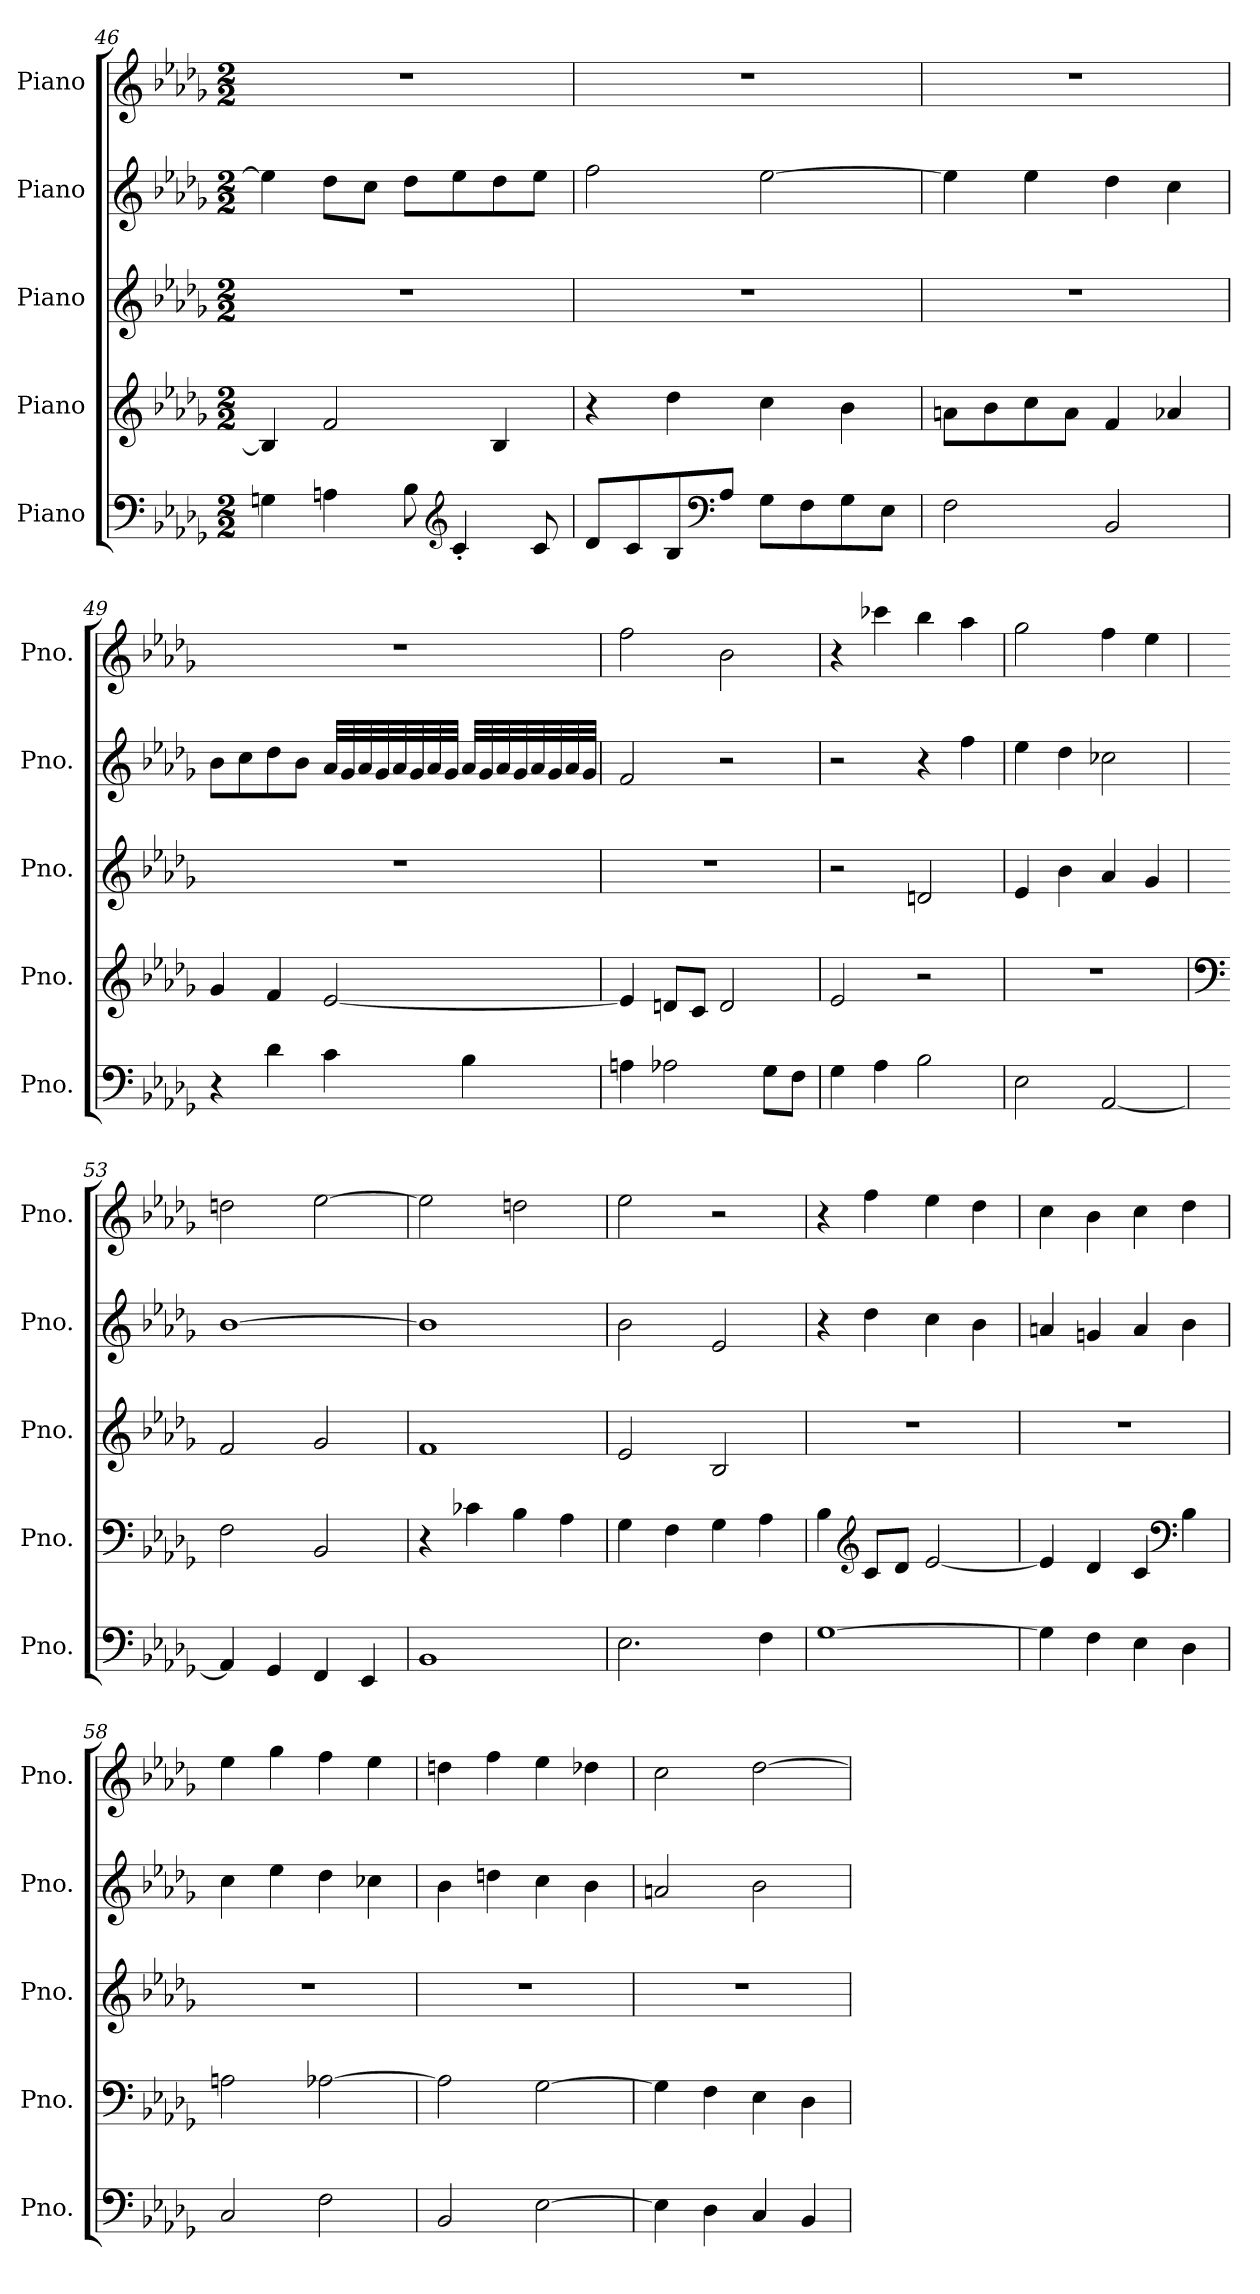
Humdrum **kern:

**kern	**kern	**kern	**kern	**kern
*part5	*part4	*part3	*part2	*part1
*staff5	*staff4	*staff3	*staff2	*staff1
*I"Piano	*I"Piano	*I"Piano	*I"Piano	*I"Piano
*I'Pno.	*I'Pno.	*I'Pno.	*I'Pno.	*I'Pno.
*clefF4	*clefG2	*clefG2	*clefG2	*clefG2
*k[b-e-a-d-g-]	*k[b-e-a-d-g-]	*k[b-e-a-d-g-]	*k[b-e-a-d-g-]	*k[b-e-a-d-g-]
*M2/2	*M2/2	*M2/2	*M2/2	*M2/2
=46	=46	=46	=46	=46
4Gn\	4B-/]	1r	4ee-\]	1r
4An\	2f/	.	8dd-\L	.
.	.	.	8cc\J	.
8B-\	.	.	8dd-\L	.
*clefG2	*	*	*	*
4c'/	.	.	8ee-\	.
.	4B-/	.	8dd-\	.
8c/	.	.	8ee-\J	.
=47	=47	=47	=47	=47
8d-/L	4r	1r	2ff\	1r
8c/	.	.	.	.
8B-/	4dd-\	.	.	.
*clefF4	*	*	*	*
8A-/J	.	.	.	.
8G-\L	4cc\	.	[2ee-\	.
8F\	.	.	.	.
8G-\	4b-\	.	.	.
8E-\J	.	.	.	.
!!LO:PB:g=z
=48	=48	=48	=48	=48
2F\	8an\L	1r	4ee-\]	1r
.	8b-\	.	.	.
.	8cc\	.	4ee-\	.
.	8a\J	.	.	.
2BB-/	4f/	.	4dd-\	.
.	4a-X/	.	4cc\	.
=49	=49	=49	=49	=49
4r	4g-/	1r	8b-\L	1r
.	.	.	8cc\	.
4d-\	4f/	.	8dd-\	.
.	.	.	8b-\J	.
4c\	[2e-/	.	32a-/LLL	.
.	.	.	32g-/	.
.	.	.	32a-/	.
.	.	.	32g-/	.
.	.	.	32a-/	.
.	.	.	32g-/	.
.	.	.	32a-/	.
.	.	.	32g-/JJJ	.
4B-\	.	.	32a-/LLL	.
.	.	.	32g-/	.
.	.	.	32a-/	.
.	.	.	32g-/	.
.	.	.	32a-/	.
.	.	.	32g-/	.
.	.	.	32a-/	.
.	.	.	32g-/JJJ	.
=50	=50	=50	=50	=50
4An\	4e-/]	1r	2f/	2ff\
2A-X\	8dn/L	.	.	.
.	8c/J	.	.	.
.	2d/	.	2r	2b-\
8G-\L	.	.	.	.
8F\J	.	.	.	.
=51	=51	=51	=51	=51
4G-\	2e-/	2r	2r	4r
4A-\	.	.	.	4ccc-X\
2B-\	2r	2dn/	4r	4bb-\
.	.	.	4ff\	4aa-\
!!LO:LB:g=z
=52	=52	=52	=52	=52
2E-\	1r	4e-/	4ee-\	2gg-\
.	.	4b-\	4dd-\	.
[2AA-/	.	4a-/	2cc-X\	4ff\
.	.	4g-/	.	4ee-\
=53	=53	=53	=53	=53
*	*clefF4	*	*	*
4AA-/]	2F\	2f/	[1b-	2ddn\
4GG-/	.	.	.	.
4FF/	2BB-/	2g-/	.	[2ee-\
4EE-/	.	.	.	.
=54	=54	=54	=54	=54
1BB-	4r	1f	1b-]	2ee-\]
.	4c-X\	.	.	.
.	4B-\	.	.	2ddn\
.	4A-\	.	.	.
=55	=55	=55	=55	=55
2.E-\	4G-\	2e-/	2b-\	2ee-\
.	4F\	.	.	.
.	4G-\	2B-/	2e-/	2r
4F\	4A-\	.	.	.
=56	=56	=56	=56	=56
[1G-	4B-\	1r	4r	4r
*	*clefG2	*	*	*
.	8c/L	.	4dd-\	4ff\
.	8d-/J	.	.	.
.	[2e-/	.	4cc\	4ee-\
.	.	.	4b-\	4dd-\
=57	=57	=57	=57	=57
4G-\]	4e-/]	1r	4an/	4cc\
4F\	4d-/	.	4gn/	4b-\
4E-\	4c/	.	4a/	4cc\
*	*clefF4	*	*	*
4D-\	4B-\	.	4b-\	4dd-\
!!LO:PB:g=z
=58	=58	=58	=58	=58
2C/	2An\	1r	4cc\	4ee-\
.	.	.	4ee-\	4gg-\
2F\	[2A-X\	.	4dd-\	4ff\
.	.	.	4cc-X\	4ee-\
=59	=59	=59	=59	=59
2BB-/	2A-\]	1r	4b-\	4ddn\
.	.	.	4ddn\	4ff\
[2E-\	[2G-\	.	4cc\	4ee-\
.	.	.	4b-\	4dd-X\
=60	=60	=60	=60	=60
4E-\]	4G-\]	1r	2an/	2cc\
4D-\	4F\	.	.	.
4C/	4E-\	.	2b-\	[2dd-\
4BB-/	4D-\	.	.	.
=	=	=	=	=
*-	*-	*-	*-	*-
